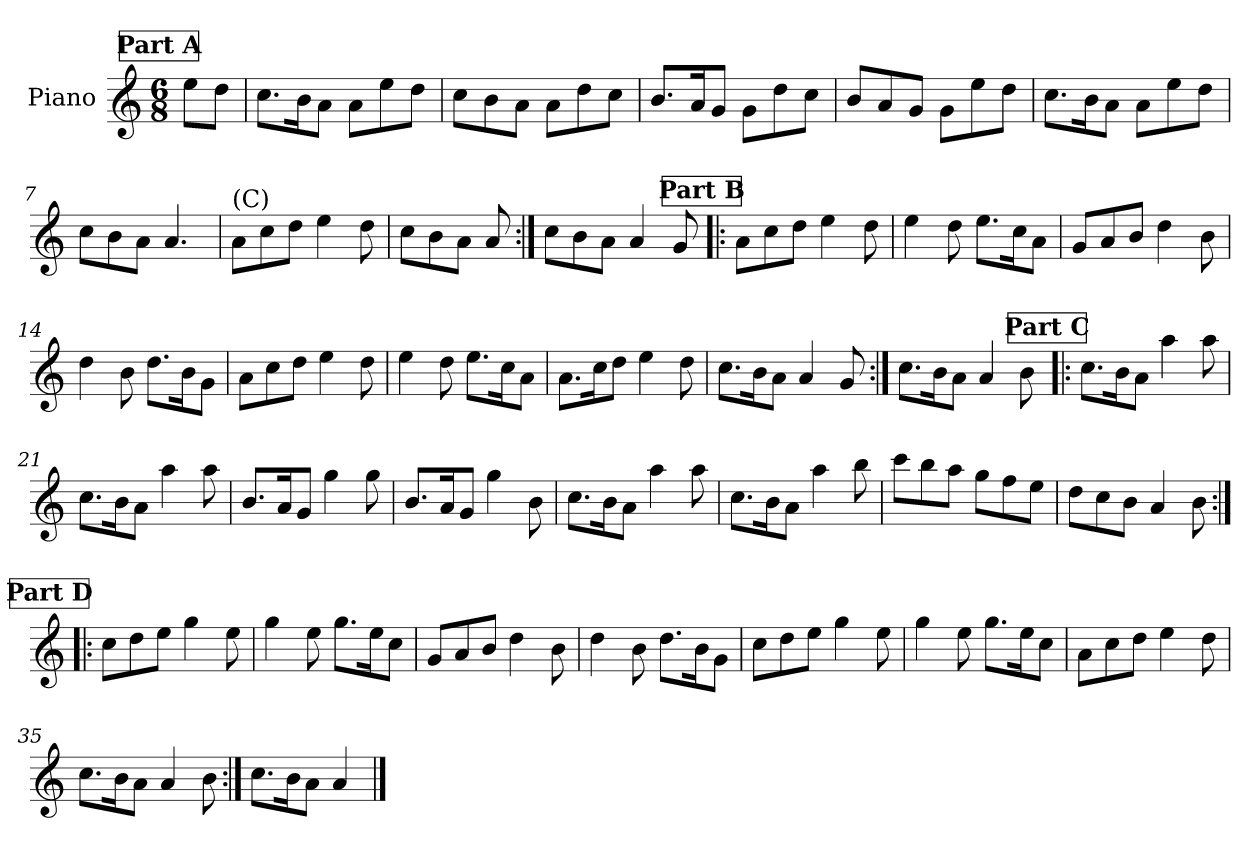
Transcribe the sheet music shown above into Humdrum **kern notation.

**kern
*part1
*staff1
*I"Piano
*I'Pno
*clefG2
*k[]
*M6/8
!!LO:REH:place=s1:a:B:fs=14:t=Part A
=1
8ee\L
8dd\J
=2
8.cc\L
16b\K
8a\J
8a\L
8ee\
8dd\J
=3
8cc\L
8b\
8a\J
8a\L
8dd\
8cc\J
=4
8.b/L
16a/K
8g/J
8g\L
8dd\
8cc\J
=5
8b/L
8a/
8g/J
8g\L
8ee\
8dd\J
=6
8.cc\L
16b\K
8a\J
8a\L
8ee\
8dd\J
=7
8cc\L
8b\
8a\J
4.a/
!!LO:LB:g=z
=8
!LO:TX:a:t=(C)
8a\L
8cc\
8dd\J
4ee\
8dd\
=9
8cc\L
8b\
8a\J
8a/
=10:|!
8cc\L
8b\
8a\J
4a/
8g/
!!LO:REH:place=s1:a:B:fs=14:t=Part B
=11!|:
8a\L
8cc\
8dd\J
4ee\
8dd\
=12
4ee\
8dd\
8.ee\L
16cc\K
8a\J
=13
8g/L
8a/
8b/J
4dd\
8b\
=14
4dd\
8b\
8.dd\L
16b\K
8g\J
!!LO:LB:g=z
=15
8a\L
8cc\
8dd\J
4ee\
8dd\
=16
4ee\
8dd\
8.ee\L
16cc\K
8a\J
=17
8.a\L
16cc\K
8dd\J
4ee\
8dd\
=18
8.cc\L
16b\K
8a\J
4a/
8g/
=19:|!
8.cc\L
16b\K
8a\J
4a/
8b\
!!LO:REH:place=s1:a:B:fs=14:t=Part C
=20!|:
8.cc\L
16b\K
8a\J
4aa\
8aa\
=21
8.cc\L
16b\K
8a\J
4aa\
8aa\
!!LO:LB:g=z
=22
8.b/L
16a/K
8g/J
4gg\
8gg\
=23
8.b/L
16a/K
8g/J
4gg\
8b\
=24
8.cc\L
16b\K
8a\J
4aa\
8aa\
=25
8.cc\L
16b\K
8a\J
4aa\
8bb\
=26
8ccc\L
8bb\
8aa\J
8gg\L
8ff\
8ee\J
=27
8dd\L
8cc\
8b\J
4a/
8b\
!!LO:REH:place=s1:a:B:fs=14:t=Part D
=28:|!|:
8cc\L
8dd\
8ee\J
4gg\
8ee\
!!LO:LB:g=z
=29
4gg\
8ee\
8.gg\L
16ee\K
8cc\J
=30
8g/L
8a/
8b/J
4dd\
8b\
=31
4dd\
8b\
8.dd\L
16b\K
8g\J
=32
8cc\L
8dd\
8ee\J
4gg\
8ee\
=33
4gg\
8ee\
8.gg\L
16ee\K
8cc\J
=34
8a\L
8cc\
8dd\J
4ee\
8dd\
=35
8.cc\L
16b\K
8a\J
4a/
8b\
!!LO:LB:g=z
=36:|!
8.cc\L
16b\K
8a\J
4a/
==
*-
